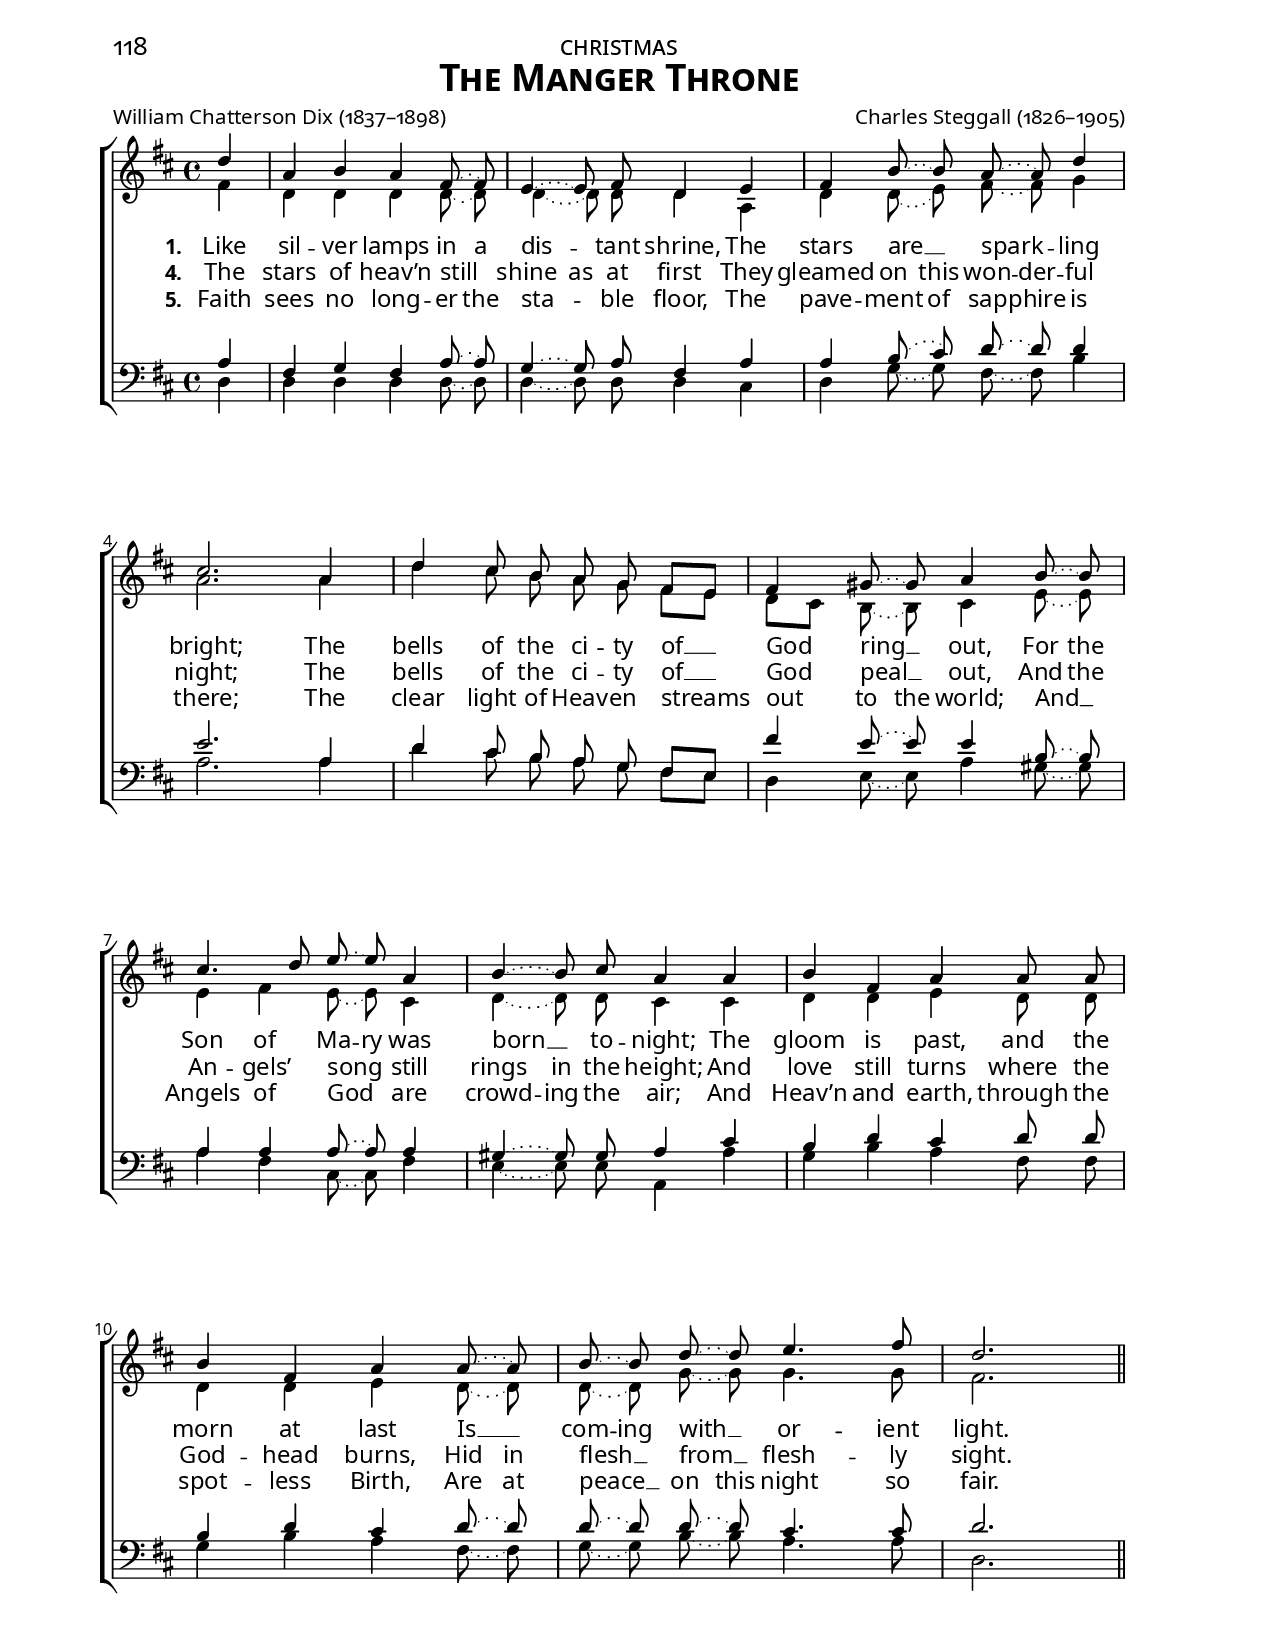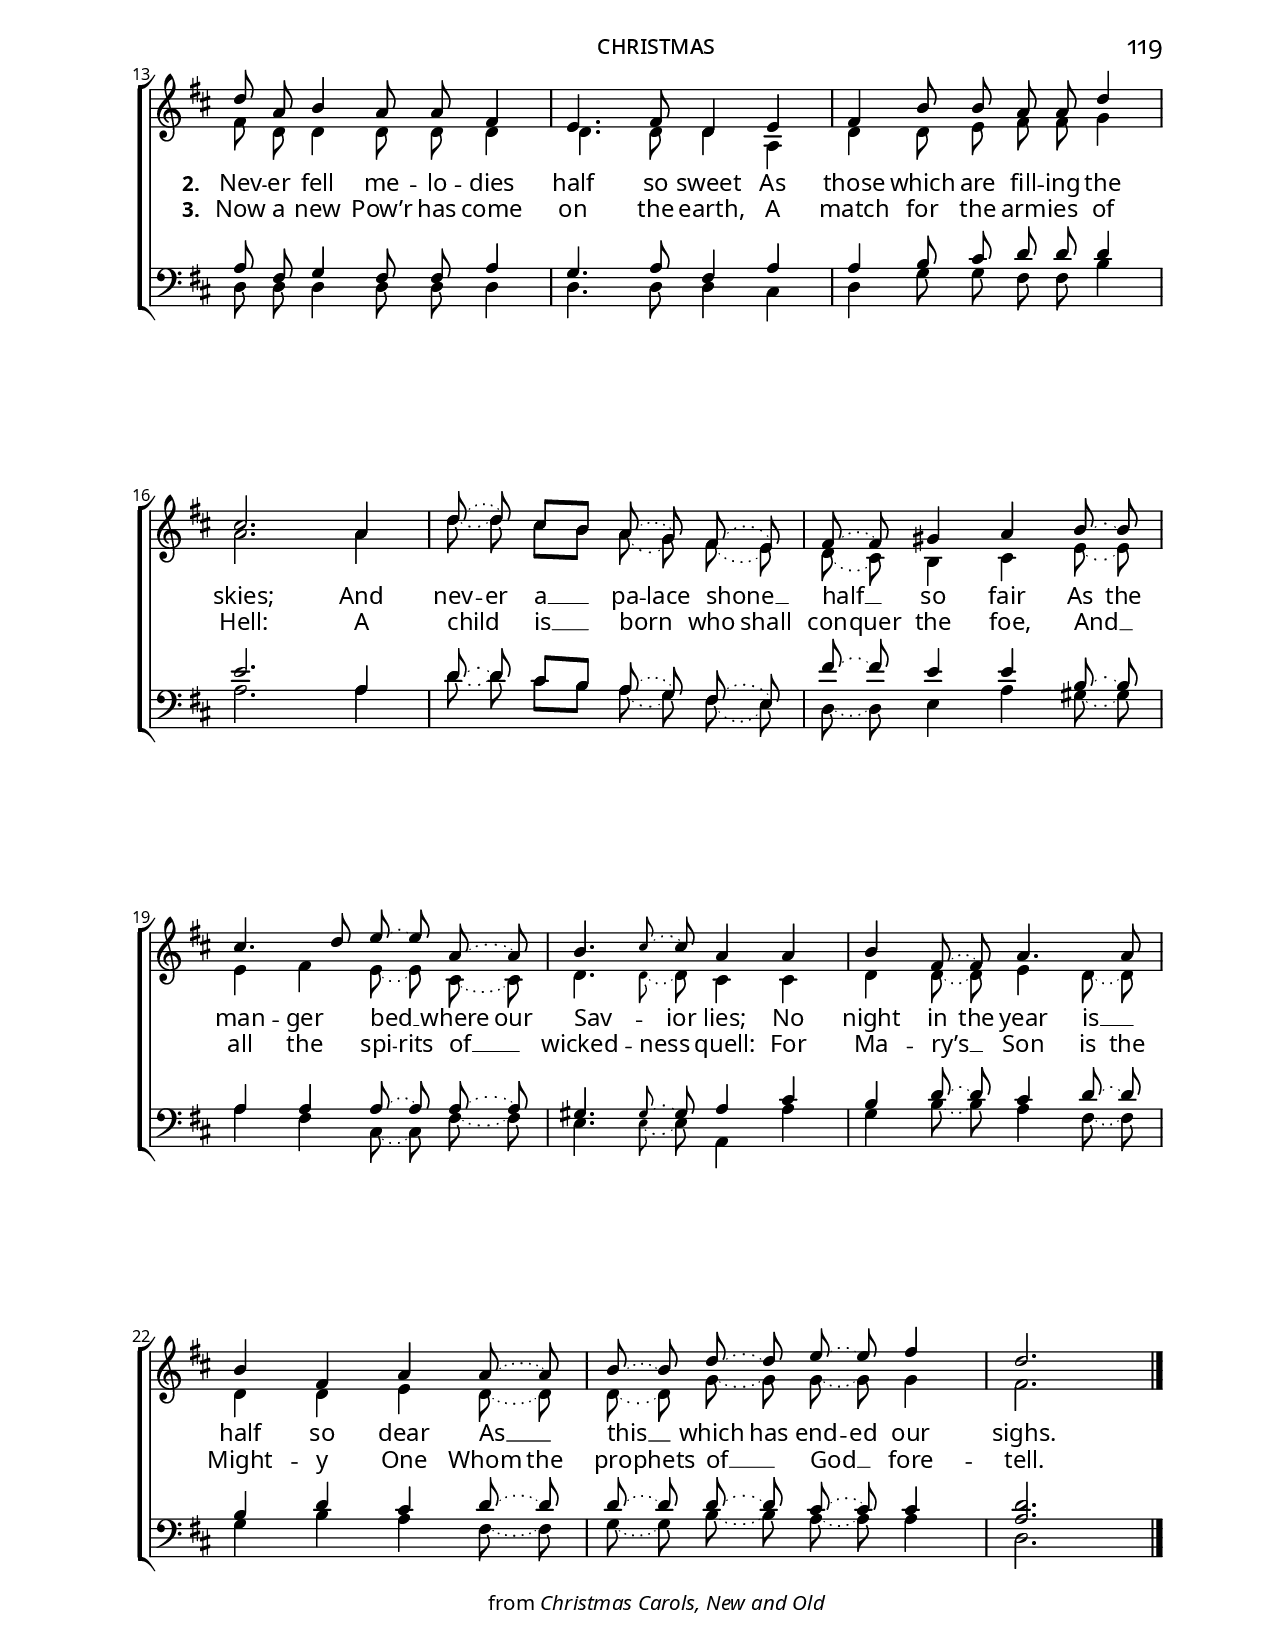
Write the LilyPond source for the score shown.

\version "2.14.2"
\include "util.ly"
\header {
  title = \markup{\override #'(font-name . "Garamond Premier Pro Semibold"){ \abs-fontsize #18 \smallCapsOldStyle"The Manger Throne"}}
  poet = \markup\oldStyleNum"William Chatterson Dix (1837–1898)"
  composer = \markup\oldStyleNum"Charles Steggall (1826–1905)"
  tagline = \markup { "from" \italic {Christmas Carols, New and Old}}
}
\paper {
  %print-all-headers = ##t
  paper-height = 11\in
  paper-width = 8.5\in
  indent = 0\in
  %system-system-spacing = #'((basic-distance . 10) (padding . 0))
  %system-system-spacing =
  %  #'((basic-distance . 0)
  %     (minimum-distance . 0)
  %     (padding . -0.35)
  %     (stretchability . 100))
  ragged-last-bottom = ##f
  ragged-bottom = ##f
  two-sided = ##t
  inner-margin = 1\in
  outer-margin = 0.75\in
  top-margin = 0.26\in
  bottom-margin = 0.25\in
  first-page-number = #118
  print-first-page-number = ##t
  headerLine = \markup{\override #'(font-name . "Garamond Premier Pro") \smallCapsOldStyle"christmas"}
  oddHeaderMarkup = \markup\fill-line{
     \override #'(font-name . "Garamond Premier Pro")\abs-fontsize #12.5
     \combine 
        \fill-line{"" \on-the-fly #print-page-number-check-first
        \oldStylePageNum""
        }
        \fill-line{\headerLine}
  }
  evenHeaderMarkup = \markup {
     \override #'(font-name . "Garamond Premier Pro")\abs-fontsize #12.5
     \combine
        \on-the-fly #print-page-number-check-first
        \oldStylePageNum""
        \fill-line{\headerLine}
  }
}
#(set-global-staff-size 18) \paper{ #(define fonts (make-pango-font-tree "Garamond Premier Pro" "Garamond Premier Pro" "Garamond Premier Pro" (/ 18 20))) }
global = {
  \key d \major
  \time 4/4
  \autoBeamOff
}

sopMusic = \relative c'' {
  \slurDotted
  \tieDotted
  \partial 4 d4 |
  a b a fis8~ fis |
  e4~ e8 fis8 d4 e |
  fis b8~ b a~ a d4 | \break
  
  cis2. a4 |
  d4 cis8 b a g fis[ e] |
  fis4 gis8~ gis a4 b8~ b | \break
  cis4. d8 e~ e a,4 |
  
  b4~ b8 cis8 a4 a |
  b fis a a8 a | \break
  b4 fis a a8~ a |
  b8~ b d8~ d e4. fis8 |
  \partial 2. d2. \bar "||" \pageBreak
  
  d8 a b4 a8 a fis4 |
  e4. fis8 d4 e |
  fis4 b8 b a a d4 | \break
  cis2. a4 |
  
  d8( d) cis[ b] a( g) fis( e) |
  fis8~ fis gis4 a b8~ b | \break
  cis4. d8 e8~ e a,8~ a |
  b4.*2/3 \teeny cis8~ \normalsize cis8 a4 a |
  
  b4 fis8~ fis a4. a8 | \break
  b4 fis a a8~ a |
  b~ b d8~ d e~ e fis4 |
  \partial 2. d2. \bar "|."
}
sopWords = \lyricmode {
  
}

altoMusic = \relative c' {
  \slurDotted
  \tieDotted
  fis4 |
  d d d d8~ d |
  d4~ d8 d8 d4 a |
  d d8( e) fis~ fis g4 |
  
  a2. a4 |
  d cis8 b a g fis[ e] |
  d[ cis] b8~ b cis4 e8~ e |
  e4 fis e8~ e cis4 |
  
  d4~ d8 d8 cis4 cis |
  d d e d8 d |
  d4 d e d8~ d |
  d8~ d g8~ g g4. g8
  fis2. |
  
  fis8 d d4 d8 d d4 |
  d4. d8 d4 a |
  d d8 e fis fis g4 |
  a2. a4 |
  
  d8~ d cis[ b] a( g) fis( e) |
  d( cis) b4 cis e8~ e |
  e4 fis e8~ e cis8~ cis |
  d4.*2/3 \teeny d8~ \normalsize d8 cis4 cis |
  
  d4 d8~ d e4 d8~ d |
  d4 d e d8~ d |
  d~ d g8~ g g~ g g4
  fis2. \bar "|."
}
altoWords = \lyricmode {
  \dropLyricsV
  \set stanza = #"1. "
  \set associatedVoice = "sopranos"
  \set ignoreMelismata = ##t
  Like sil -- ver lamps in a 
  \unset ignoreMelismata
  dis -- tant shrine,
  \unset associatedVoice
  The stars are __ spark -- ling bright;
  The bells of the ci -- ty of __ God ring __ out,
  \set ignoreMelismata = ##t
  For the Son of Ma -- ry was born __ _ to -- night;
  \unset ignoreMelismata
  The gloom is past, and the morn at last
  \set ignoreMelismata = ##t
  Is __ _ com -- ing with __ _ or -- ient light.
  
  \unset ignoreMelismata
  \set stanza = #"2. "
  \set associatedVoice = "sopranos"
  Nev -- er fell me -- lo -- dies half so sweet As those which are fill -- ing the skies;
  \unset associatedVoice
  \set ignoreMelismata = ##t
  And nev -- er a __ _ pa -- lace shone __ _ half __ _ so fair
  As the man -- ger bed __ _ where our Sav -- _ ior lies;
  No night in the year is __ _ half so dear
  As __ _ this __ _ which has end -- ed our sighs.
}
altoWordsII = \lyricmode {
  \dropLyricsV
%\markup\italic
  \set stanza = #"4. "
  \set associatedVoice = "sopranos"
  The stars of heav’n still
  \set ignoreMelismata = ##t
  shine as at first
  \unset associatedVoice
  They gleamed on this won -- der -- ful night;
  \unset ignoreMelismata
  The bells of the ci -- ty of __ God peal __ out,
  \set ignoreMelismata = ##t
  And the An -- gels’ song _ still rings in the height;
  And love still turns where the God -- head burns,
  Hid in flesh __ _ from __ _ flesh -- ly sight.
  
  \unset ignoreMelismata
  \set stanza = #"3. "
  \set associatedVoice = "sopranos"
  Now a new Pow’r has come on the earth,
  \unset associatedVoice
  A match for the arm -- ies of Hell:
  A child is __ born
  \set ignoreMelismata = ##t
  who shall con -- quer the foe,
  And __ _ all the spi -- rits of __ _ wicked -- ness _ quell:
  For Ma -- ry’s __ _ Son is the Might -- y One
  Whom the pro -- phets of __ _ God __ _ fore -- tell.
}
altoWordsIII = \lyricmode {
  \dropLyricsV
  \set stanza = #"5. "
  \set ignoreMelismata = ##t
  \set associatedVoice = "sopranos"
  Faith sees no long -- er the
  sta -- _ ble floor,
  \unset associatedVoice
  The pave -- ment of sap -- phire is there;
  \unset ignoreMelismata
  The clear light of Heav -- en streams out
  \set ignoreMelismata = ##t
  to the world;
  And __ _ Angels of God _ are
  crowd -- ing the air;
  And Heav’n and earth, through the spot -- less Birth,
  Are at peace __ _ on this night so fair.
}
altoWordsIV = \lyricmode {
}
altoWordsV = \lyricmode {
}
altoWordsVI = \lyricmode {
}
tenorMusic = \relative c' {
  \slurDotted
  \tieDotted
  a4 |
  fis g fis a8~ a |
  g4~ g8 a8 fis4 a |
  a b8( cis) d~ d d4 |
  
  e2. a,4 |
  d cis8 b a g fis[ e] |
  fis'4 e8~ e e4 b8~ b |
  a4 a a8~ a a4 |
  
  gis4~ gis8 gis8 a4 cis |
  b d cis d8 d |
  b4 d cis d8~ d |
  d8~ d d8~ d cis4. cis8
  d2. |
  
  a8 fis g4 fis8 fis a4 |
  g4. a8 fis4 a |
  a b8 cis d d d4 |
  e2. a,4 |
  
  d8~ d cis[ b] a( g) fis( e) |
  fis'8~ fis e4 e b8~ b |
  a4 a a8~ a a8~ a |
  gis4.*2/3 \teeny gis8~ \normalsize gis8 a4 cis |
  
  b d8~ d cis4 d8~ d |
  b4 d cis d8~ d |
  d~ d d8~ d cis~ cis cis4
  <d a>2. \bar "|."
}
tenorWords = \lyricmode {

}

bassMusic = \relative c {
  \slurDotted
  \tieDotted
  d4 |
  d d d d8~ d |
  d4~ d8 d8 d4 cis |
  d g8~ g fis~ fis b4 |
  
  a2. a4 |
  d cis8 b a g fis[ e] |
  d4 e8~ e a4 gis8~ gis |
  a4 fis cis8~ cis fis4 |
  
  e4~ e8 e8 a,4 a' |
  g b a fis8 fis |
  g4 b a fis8~ fis |
  g8~ g b8~ b a4. a8
  d,2. |
  
  d8 d d4 d8 d d4 |
  d4. d8 d4 cis |
  d g8 g fis fis b4 |
  a2. a4 |
  
  d8~ d cis[ b] a( g) fis( e) |
  d8~ d e4 a gis8~ gis |
  a4 fis cis8~ cis fis8~ fis |
  e4.*2/3 \teeny e8~ \normalsize e8 a,4 a' |
  
  g b8~ b a4 fis8~ fis |
  g4 b a fis8~ fis |
  g8~ g b8~ b a~ a a4
  d,2. \bar "|."
}
bassWords = \lyricmode {

}

pianoRH = \relative c' {
  
}
pianoLH = \relative c' {
  
}

\score {
  <<
   \new ChoirStaff <<
%    \new Lyrics = sopranos \with { \override VerticalAxisGroup #'nonstaff-relatedstaff-spacing = #'((basic-distance . 1)) }
    \new Staff = women <<
      \new Voice = "sopranos" { \voiceOne << \global \sopMusic >> }
      \new Voice = "altos" { \voiceTwo << \global \altoMusic >> }
    >>
   \new Staff = men <<
      \clef bass
      \new Voice = "tenors" { \voiceOne << \global \tenorMusic >> }
      \new Voice = "basses" { \voiceTwo << \global \bassMusic >> }
    >>
    \new Lyrics \with { alignAboveContext = #"women" \override VerticalAxisGroup #'nonstaff-relatedstaff-spacing = #'((basic-distance . 1))} \lyricsto "sopranos" \sopWords
     \new Lyrics = "altosVI"  \with { alignBelowContext = #"women" \override VerticalAxisGroup #'nonstaff-relatedstaff-spacing = #'((basic-distance . 1))} \lyricsto "altos" \altoWordsVI
    \new Lyrics = "altosV"  \with { alignBelowContext = #"women" \override VerticalAxisGroup #'nonstaff-relatedstaff-spacing = #'((basic-distance . 1))} \lyricsto "altos" \altoWordsV
    \new Lyrics = "altosIV"  \with { alignBelowContext = #"women" \override VerticalAxisGroup #'nonstaff-relatedstaff-spacing = #'((basic-distance . 1))} \lyricsto "altos" \altoWordsIV
    \new Lyrics = "altosIII"  \with { alignBelowContext = #"women" \override VerticalAxisGroup #'nonstaff-relatedstaff-spacing = #'((basic-distance . 1))} \lyricsto "altos" \altoWordsIII
    \new Lyrics = "altosII"  \with { alignBelowContext = #"women" \override VerticalAxisGroup #'nonstaff-relatedstaff-spacing = #'((basic-distance . 1))} \lyricsto "altos" \altoWordsII
    \new Lyrics = "altos"  \with { alignBelowContext = #"women" \override VerticalAxisGroup #'nonstaff-relatedstaff-spacing = #'((basic-distance . 1))} \lyricsto "altos" \altoWords
    \new Lyrics \with { alignAboveContext = #"men" \override VerticalAxisGroup #'nonstaff-relatedstaff-spacing = #'((basic-distance . 1)) } \lyricsto "tenors" \tenorWords
    \new Lyrics \with { alignBelowContext = #"men" \override VerticalAxisGroup #'nonstaff-relatedstaff-spacing = #'((basic-distance . 1)) } \lyricsto "basses" \bassWords
  >>
%    \new PianoStaff << \new Staff { \new Voice { \pianoRH } } \new Staff { \clef "bass" \pianoLH } >>
  >>
  \layout {
  \context {
    \Lyrics
    \override LyricText #'font-size = #1.3
  }
    \context {
      \Score
      %\override SpacingSpanner #'base-shortest-duration = #(ly:make-moment 1 8)
      %\override SpacingSpanner #'common-shortest-duration = #(ly:make-moment 1 4)
    }
    \context {
      % Remove all empty staves
      % \Staff \RemoveEmptyStaves \override VerticalAxisGroup #'remove-first = ##t
    }
    \context {
      \Lyrics
      \override LyricText #'X-offset = #center-on-word
    }
  }
}

